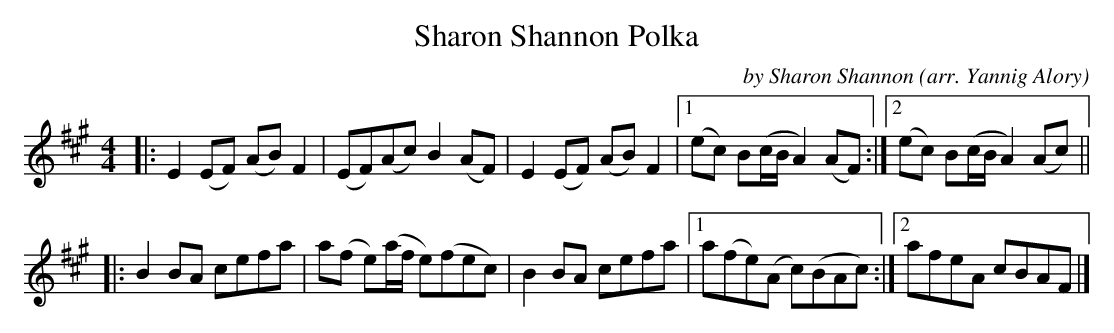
X:1
T: Sharon Shannon Polka
C: by Sharon Shannon
O: arr. Yannig Alory
M: 4/4
L: 1/8
K: A
|: E2(EF) (AB)F2 | (EF)(Ac) B2(AF) | E2(EF) (AB)F2 |1 (ec) B(c/B/ A2)(AF) :|2 (ec) B(c/B/ A2)(Ac) ||
|: B2 BA cefa | a(f e)(a/f/ e)(fec) | B2BA cefa |1 a(fe)(A c)(BAc) :|2 afeA cBAF |]
